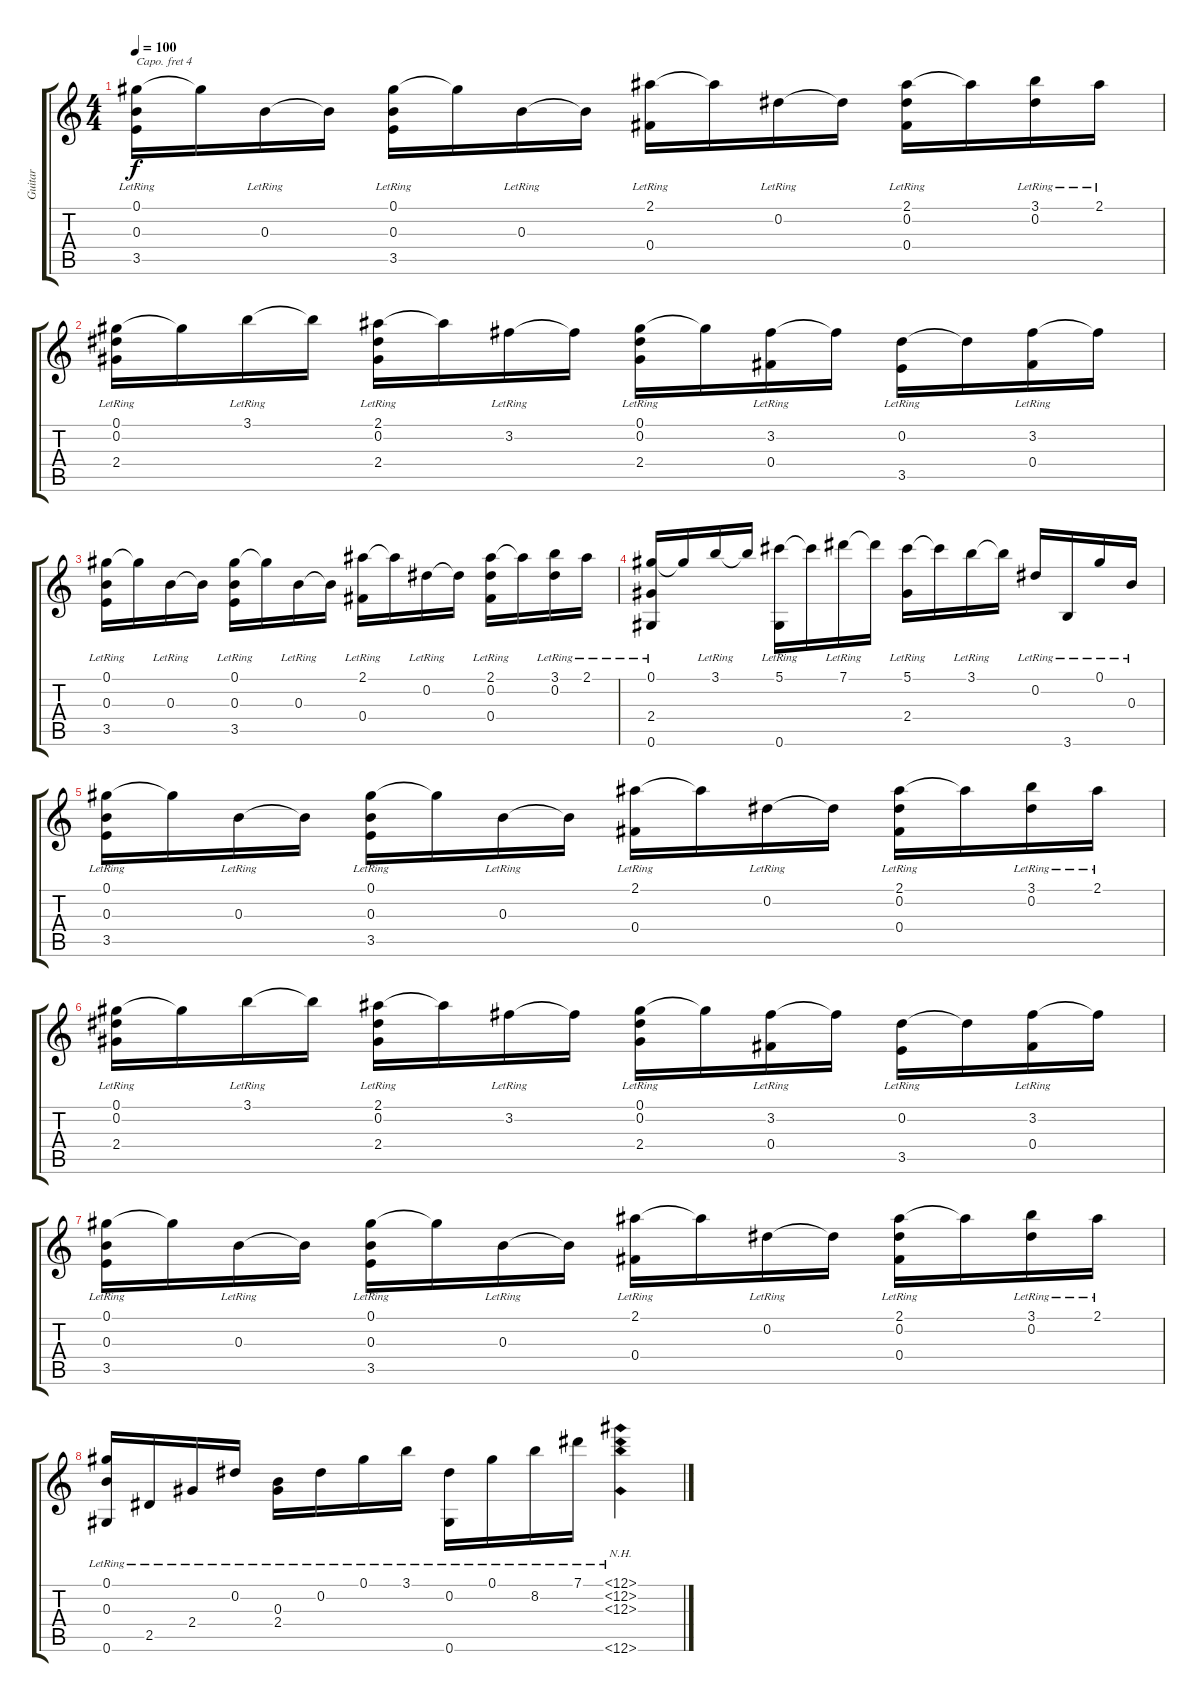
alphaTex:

\track ("Guitar" "Guitar") {instrument acousticguitarsteel}
\staff {score tabs}
\capo 4
\tuning (E4 B3 G3 D3 A2 E2) {hide}
\ts (4 4)
\tempo 100
\clef g2
\ks c
(0.1{lr} 0.3{lr} 3.5{lr}).16{dy f} 0.1{t}.16 0.3{lr}.16 0.3{t}.16 (0.1{lr} 0.3{lr} 3.5{lr}).16 0.1{t}.16 0.3{lr}.16 0.3{t}.16 (2.1{lr} 0.4{lr}).16 2.1{t}.16 0.2{lr}.16 0.2{t}.16 (2.1{lr} 0.2{lr} 0.4{lr}).16 2.1{t}.16 (3.1{lr} 0.2{lr}).16 2.1{lr}.16 |
(0.1{lr} 0.2{lr} 2.4{lr}).16 0.1{t}.16 3.1{lr}.16 3.1{t}.16 (2.1{lr} 0.2{lr} 2.4{lr}).16 2.1{t}.16 3.2{lr}.16 3.2{t}.16 (0.1{lr} 0.2{lr} 2.4{lr}).16 0.1{t}.16 (3.2{lr} 0.4{lr}).16 3.2{t}.16 (0.2{lr} 3.5{lr}).16 0.2{t}.16 (3.2{lr} 0.4{lr}).16 3.2{t}.16 |
(0.1{lr} 0.3{lr} 3.5{lr}).16 0.1{t}.16 0.3{lr}.16 0.3{t}.16 (0.1{lr} 0.3{lr} 3.5{lr}).16 0.1{t}.16 0.3{lr}.16 0.3{t}.16 (2.1{lr} 0.4{lr}).16 2.1{t}.16 0.2{lr}.16 0.2{t}.16 (2.1{lr} 0.2{lr} 0.4{lr}).16 2.1{t}.16 (3.1{lr} 0.2{lr}).16 2.1{lr}.16 |
(0.1{lr} 2.4{lr} 0.6{lr}).16 0.1{t}.16 3.1{lr}.16 3.1{t}.16 (5.1{lr} 0.6{lr}).16 5.1{t}.16 7.1{lr}.16 7.1{t}.16 (5.1{lr} 2.4{lr}).16 5.1{t}.16 3.1{lr}.16 3.1{t}.16 0.2{lr}.16 3.6{lr}.16 0.1{lr}.16 0.3{lr}.16 |
(0.1{lr} 0.3{lr} 3.5{lr}).16 0.1{t}.16 0.3{lr}.16 0.3{t}.16 (0.1{lr} 0.3{lr} 3.5{lr}).16 0.1{t}.16 0.3{lr}.16 0.3{t}.16 (2.1{lr} 0.4{lr}).16 2.1{t}.16 0.2{lr}.16 0.2{t}.16 (2.1{lr} 0.2{lr} 0.4{lr}).16 2.1{t}.16 (3.1{lr} 0.2{lr}).16 2.1{lr}.16 |
(0.1{lr} 0.2{lr} 2.4{lr}).16 0.1{t}.16 3.1{lr}.16 3.1{t}.16 (2.1{lr} 0.2{lr} 2.4{lr}).16 2.1{t}.16 3.2{lr}.16 3.2{t}.16 (0.1{lr} 0.2{lr} 2.4{lr}).16 0.1{t}.16 (3.2{lr} 0.4{lr}).16 3.2{t}.16 (0.2{lr} 3.5{lr}).16 0.2{t}.16 (3.2{lr} 0.4{lr}).16 3.2{t}.16 |
(0.1{lr} 0.3{lr} 3.5{lr}).16 0.1{t}.16 0.3{lr}.16 0.3{t}.16 (0.1{lr} 0.3{lr} 3.5{lr}).16 0.1{t}.16 0.3{lr}.16 0.3{t}.16 (2.1{lr} 0.4{lr}).16 2.1{t}.16 0.2{lr}.16 0.2{t}.16 (2.1{lr} 0.2{lr} 0.4{lr}).16 2.1{t}.16 (3.1{lr} 0.2{lr}).16 2.1{lr}.16 |
(0.1{lr} 0.3{lr} 0.6{lr}).16 2.5{lr}.16 2.4{lr}.16 0.2{lr}.16 (0.3{lr} 2.4{lr}).16 0.2{lr}.16 0.1{lr}.16 3.1{lr}.16 (0.2{lr} 0.6{lr}).16 0.1{lr}.16 8.2{lr}.16 7.1{lr}.16 (12.1{nh lr} 12.2{nh lr} 12.3{nh lr} 12.6{nh lr}).4
